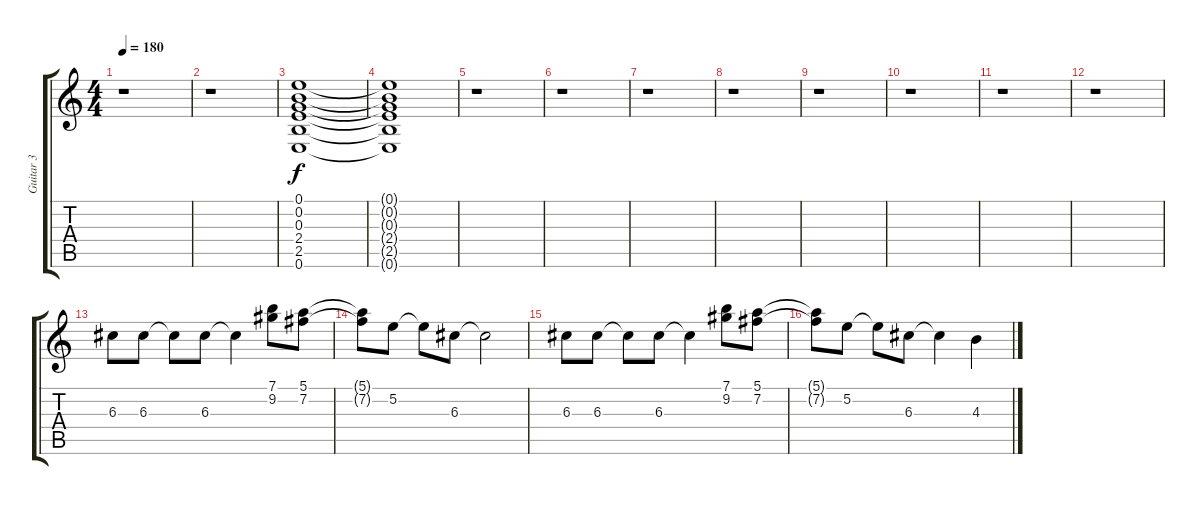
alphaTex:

\track ("Guitar 3" "Guitar 3") {instrument electricguitarclean}
\staff {score tabs}
\tuning (E4 B3 G3 D3 A2 E2) {hide}
\ts (4 4)
\tempo 180
\clef g2
\ks c
r.1{dy f} |
r.1 |
(0.1 0.2 0.3 2.4 2.5 0.6).1 |
(0.1{t} 0.2{t} 0.3{t} 2.4{t} 2.5{t} 0.6{t}).1 |
r.1 |
r.1 |
r.1 |
r.1 |
r.1 |
r.1 |
r.1 |
r.1 |
6.3.8 6.3.8 6.3{t}.8 6.3.8 6.3{t}.4 (7.1 9.2).8 (5.1 7.2).8 |
(5.1{t} 7.2{t}).8 5.2.8 5.2{t}.8 6.3.8 6.3{t}.2 |
6.3.8 6.3.8 6.3{t}.8 6.3.8 6.3{t}.4 (7.1 9.2).8 (5.1 7.2).8 |
(5.1{t} 7.2{t}).8 5.2.8 5.2{t}.8 6.3.8 6.3{t}.4 4.3.4
